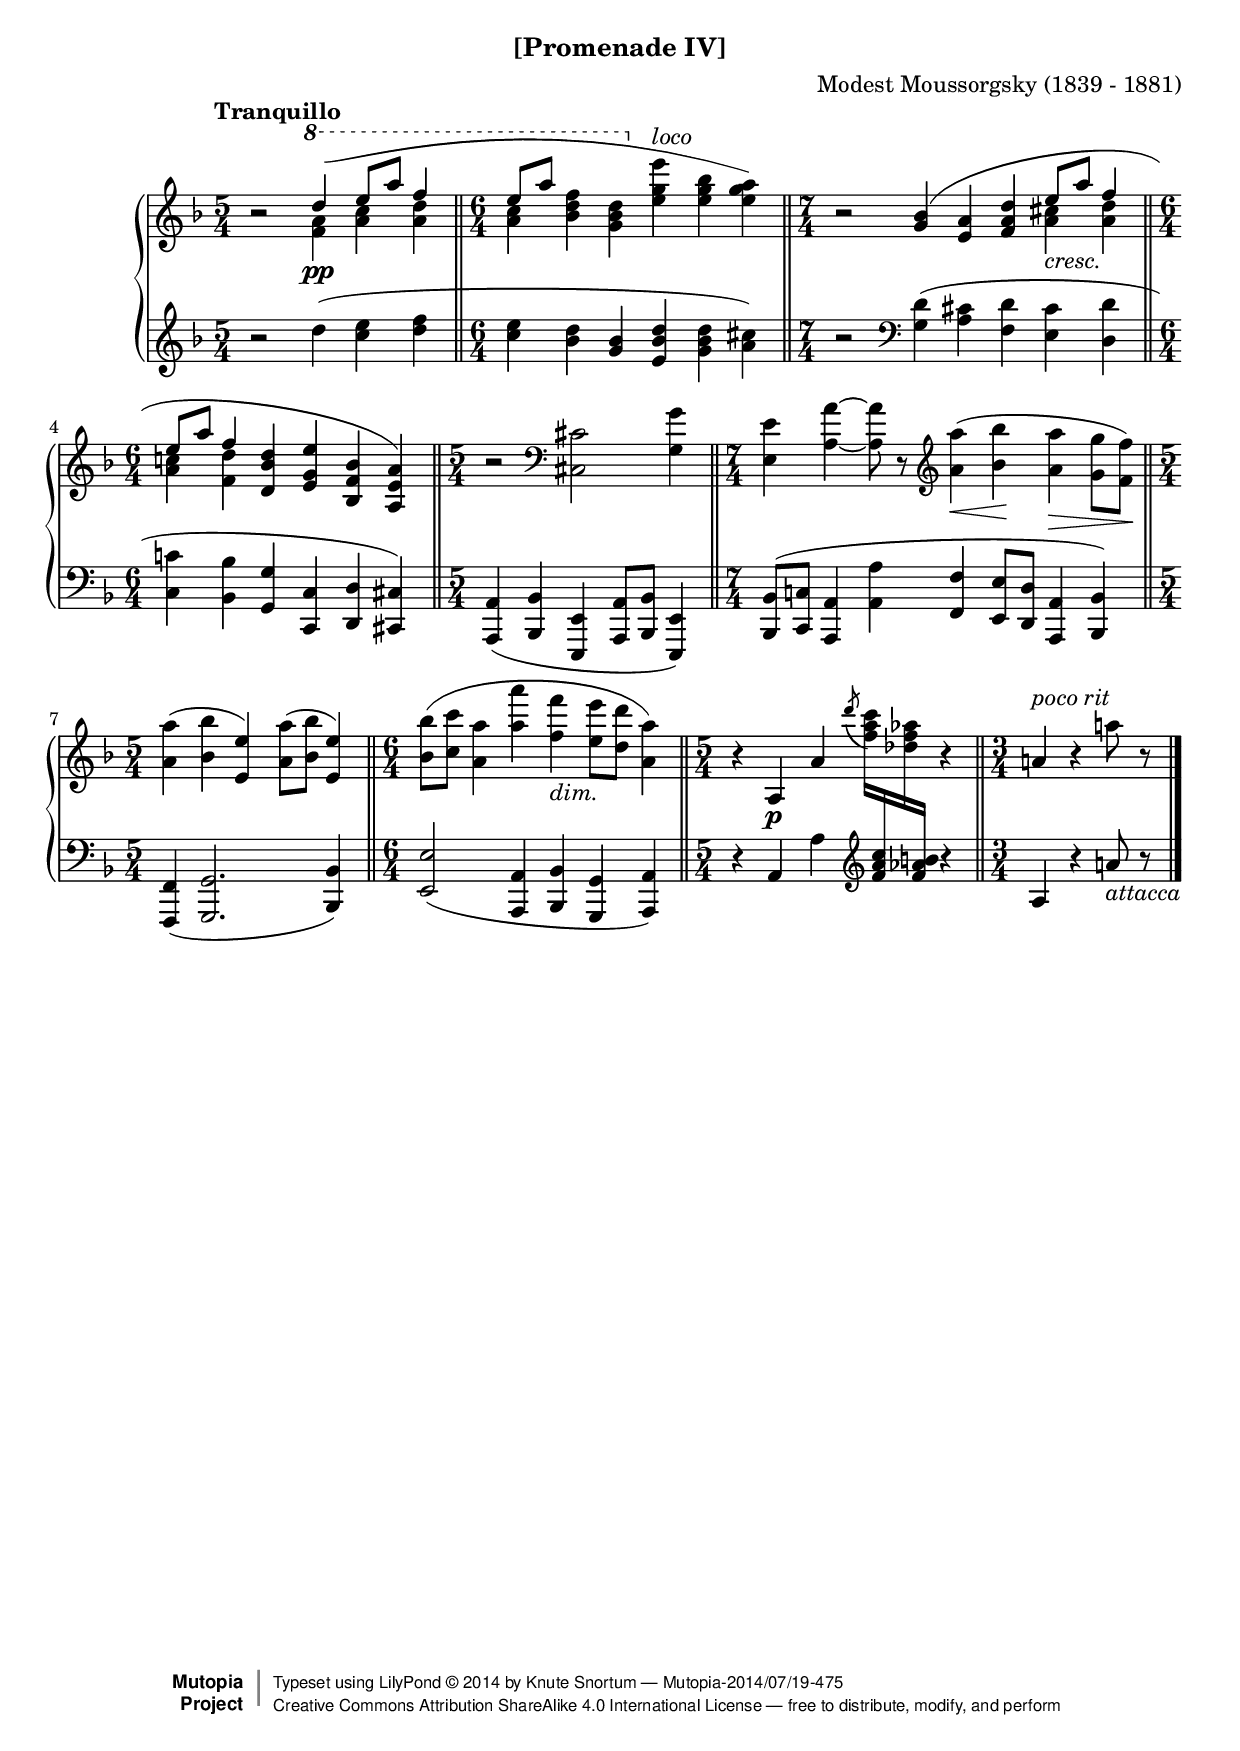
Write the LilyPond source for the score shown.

\version "2.18.2"
\language "english"

\header {
  %title        = "[Promenade IV]"
  composer     = "Modest Moussorgsky (1839 - 1881)"
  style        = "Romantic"
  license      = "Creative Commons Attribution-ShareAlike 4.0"
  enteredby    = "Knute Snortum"
  date         = "1874"
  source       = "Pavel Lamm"

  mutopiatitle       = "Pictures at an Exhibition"
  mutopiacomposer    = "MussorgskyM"
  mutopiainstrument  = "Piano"
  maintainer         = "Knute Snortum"
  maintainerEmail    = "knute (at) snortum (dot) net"
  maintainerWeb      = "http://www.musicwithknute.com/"

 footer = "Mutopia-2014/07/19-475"
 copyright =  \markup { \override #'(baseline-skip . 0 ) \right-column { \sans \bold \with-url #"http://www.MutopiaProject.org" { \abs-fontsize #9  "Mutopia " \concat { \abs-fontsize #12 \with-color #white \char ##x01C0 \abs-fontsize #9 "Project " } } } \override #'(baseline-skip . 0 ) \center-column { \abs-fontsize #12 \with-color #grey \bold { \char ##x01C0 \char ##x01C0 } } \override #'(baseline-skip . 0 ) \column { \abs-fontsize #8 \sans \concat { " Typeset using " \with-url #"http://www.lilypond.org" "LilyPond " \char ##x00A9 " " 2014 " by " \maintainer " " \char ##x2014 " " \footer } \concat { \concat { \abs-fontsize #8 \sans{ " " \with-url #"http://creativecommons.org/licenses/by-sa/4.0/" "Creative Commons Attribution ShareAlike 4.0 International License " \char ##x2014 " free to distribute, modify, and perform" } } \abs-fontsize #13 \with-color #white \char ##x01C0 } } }
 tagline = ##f
}

cres = \markup { \italic "cresc." }
dimin = \markup { \italic "dim." }
loco = \markup { \italic "loco" }
pocoRit = \markup { \italic "poco rit" }
attacca = \markup { \italic "attacca" }

extendSlur = \shape #'((0 . 0) (0 . -2) (0 . 3) (19 . -2)) Slur
staffDown = \change Staff = "down"
staffUp = \change Staff = "up"

upper = \relative c''' {
  \time 5/4
  \clef treble
  \tempo "Tranquillo"
  
  | r2 \voiceOne \ottava #1 \extendSlur d4 ( \pp e8 a f4 
  \bar "||"
  \time 6/4
  | e8 [ a ] s4 s \ottava #0 s s s ) 
  \bar "||"
  \time 7/4
  \oneVoice
  | r2 \slurUp <g,, bf>4 ( <e a> <f a d> \voiceOne e'8 _\cres a f4
  \bar "||"
  \time 6/4
  | e8 a f4 \oneVoice <d, bf' d> <e g e'> <bf f' bf> <a e' a> )
  \bar "||"
  \time 5/4
  | r2 \clef bass <cs, cs'> <g' g'>4
  \bar "||"
  \time 7/4
  | <e e'>4 <a a'> ~ q8 r 
    \clef treble <a'a'>4 ( \< <bf bf'> \! <a a'> \> <g g'>8 <f f'> \! )
  \bar "||"
  \time 5/4
  | <a a'>4 ( <bf bf'> <e, e'> ) <a a'>8 ( <bf bf'> <e, e'>4 )
  \bar "||"
  \time 6/4
  | <bf' bf'>8 ( <c c'> <a a'>4 <a' a'> <f f'> _\dimin <e e'>8 <d d'> <a a'>4 )
  \bar "||"
  \time 5/4
  | r4 a, \p a' \tieUp \acciaccatura { d'8 } <f, a c>16 \staffDown <f, a c>
    \staffUp <df' f af> \staffDown <f, af b> \staffUp r4
  \bar "||"
  \time 3/4
  | a4 ^\pocoRit r a'8 r
  \bar "|."
}

middle = \relative c''' {
  \time 5/4
  | s2 \voiceFour \ottava #1 <f, a>4 <a c> <a d>
  \time 6/4
  <a c>4  <bf d f>4 <g bf d> \ottava #0 <e g e'> ^\loco <e g bf> <e g a>
  \time 7/4
  | s2 s4 s s <a, cs> <a d>
  \time 6/4
  | <a c> <f d'> s s s s
}

lower = \relative c'' {
  \time 5/4
  \clef treble
  
  | r2 d4 ( <c e> <d f>
  \time 6/4
  | <c e>4 <bf d> <g bf> <e bf' d> <g bf d> <a cs> )
  \time 7/4
  | r2 \clef bass <g, d'>4 ( <a cs> <f d'> <e cs'> <d d'>
  \time 6/4
  | <c c'>4 <bf bf'> <g g'> <c, c'> <d d'> <cs cs'> )
  \time 5/4
  | <a a'>4 ( <bf bf'> <e, e'> <a a'>8 <bf bf'> <e, e'>4 )
  \time 7/4
  | <bf' bf'>8 ( <c c'> <a a'>4 <a' a'> <f f'> <e e'>8 <d d'> <a a'>4 <bf bf'> )
  \time 5/4
  | <f f'>4 ( <g g'>2. <bf bf'>4 )
  \time 6/4
  | <e e'>2 ( <a, a'>4 <bf bf'> <g g'> <a a'> )
  \time 5/4
  | r4 a' a' \clef treble s4 r4
  \time 3/4
  | a4 r a'8 _\attacca r
}

global = {
  \key d \minor
  \accidentalStyle piano
}

\bookpart {
  \header {
    subtitle = "[Promenade IV]"
  }
  \score {
    \new PianoStaff 
    <<
      \new Staff = "up" {
        \global
        <<
          \new Voice \upper
          \new Voice \middle
        >>
      }
      \new Staff = "down" {
        \global
        \lower
      }
    >>
    \layout {
    }
    \midi {
      \tempo 4 = 60
    }
  }
}
